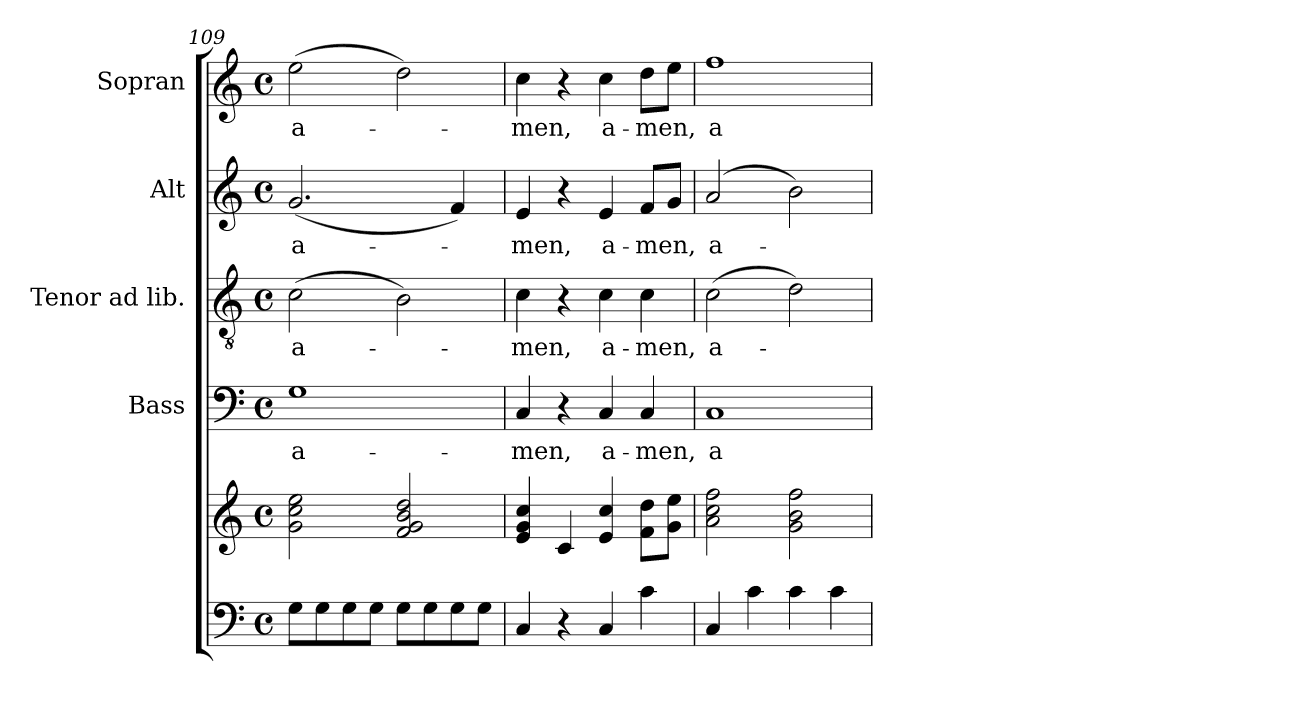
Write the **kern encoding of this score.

**kern	**kern	**kern	**text	**kern	**text	**kern	**text	**kern	**text
*part5	*part5	*part4	*part4	*part3	*part3	*part2	*part2	*part1	*part1
*staff6	*staff5	*staff4	*staff4	*staff3	*staff3	*staff2	*staff2	*staff1	*staff1
*	*	*I"Bass	*	*I"Tenor ad lib.	*	*I"Alt	*	*I"Sopran	*
*	*	*I'B.	*	*I'T.	*	*I'A.	*	*I'S.	*
*clefF4	*clefG2	*clefF4	*	*clefGv2	*	*clefG2	*	*clefG2	*
*k[]	*k[]	*k[]	*	*k[]	*	*k[]	*	*k[]	*
*C:	*C:	*C:	*	*C:	*	*C:	*	*C:	*
*M4/4	*M4/4	*M4/4	*	*M4/4	*	*M4/4	*	*M4/4	*
*met(c)	*met(c)	*met(c)	*	*met(c)	*	*met(c)	*	*met(c)	*
=109	=109	=109	=109	=109	=109	=109	=109	=109	=109
!	!	!	!LO:LY:b	!	!LO:LY:b	!	!LO:LY:b	!	!LO:LY:b
8G\L	2g\ 2cc\ 2ee\	1G	a-	(>2c\	a-	(<2.g/	a-	(>2ee\	a-
8G\	.	.	.	.	.	.	.	.	.
8G\	.	.	.	.	.	.	.	.	.
8G\J	.	.	.	.	.	.	.	.	.
8G\L	2f/ 2g/ 2b/ 2dd/	.	.	2B\)	.	.	.	2dd\)	.
8G\	.	.	.	.	.	.	.	.	.
8G\	.	.	.	.	.	4f/)	.	.	.
8G\J	.	.	.	.	.	.	.	.	.
=110	=110	=110	=110	=110	=110	=110	=110	=110	=110
!	!	!	!LO:LY:b	!	!LO:LY:b	!	!LO:LY:b	!	!LO:LY:b
4C/	4e/ 4g/ 4cc/	4C/	-men,	4c\	-men,	4e/	-men,	4cc\	-men,
4r	4c/	4r	.	4r	.	4r	.	4r	.
!	!	!	!LO:LY:b	!	!LO:LY:b	!	!LO:LY:b	!	!LO:LY:b
4C/	4e/ 4cc/	4C/	a-	4c\	a-	4e/	a-	4cc\	a-
!	!	!	!LO:LY:b	!	!LO:LY:b	!	!LO:LY:b	!	!LO:LY:b
4c\	8f\ 8dd\L	4C/	-men,	4c\	-men,	8f/L	-men,	8dd\L	-men,
.	8g\ 8ee\J	.	.	.	.	8g/J	.	8ee\J	.
=111	=111	=111	=111	=111	=111	=111	=111	=111	=111
!	!	!	!LO:LY:b	!	!LO:LY:b	!	!LO:LY:b	!	!LO:LY:b
4C/	2a\ 2cc\ 2ff\	1C	a-	(>2c\	a-	(2a/	a-	1ff	a-
4c\	.	.	.	.	.	.	.	.	.
4c\	2g\ 2b\ 2ff\	.	.	2d\)	.	2b\)	.	.	.
4c\	.	.	.	.	.	.	.	.	.
=	=	=	=	=	=	=	=	=	=
*-	*-	*-	*-	*-	*-	*-	*-	*-	*-
